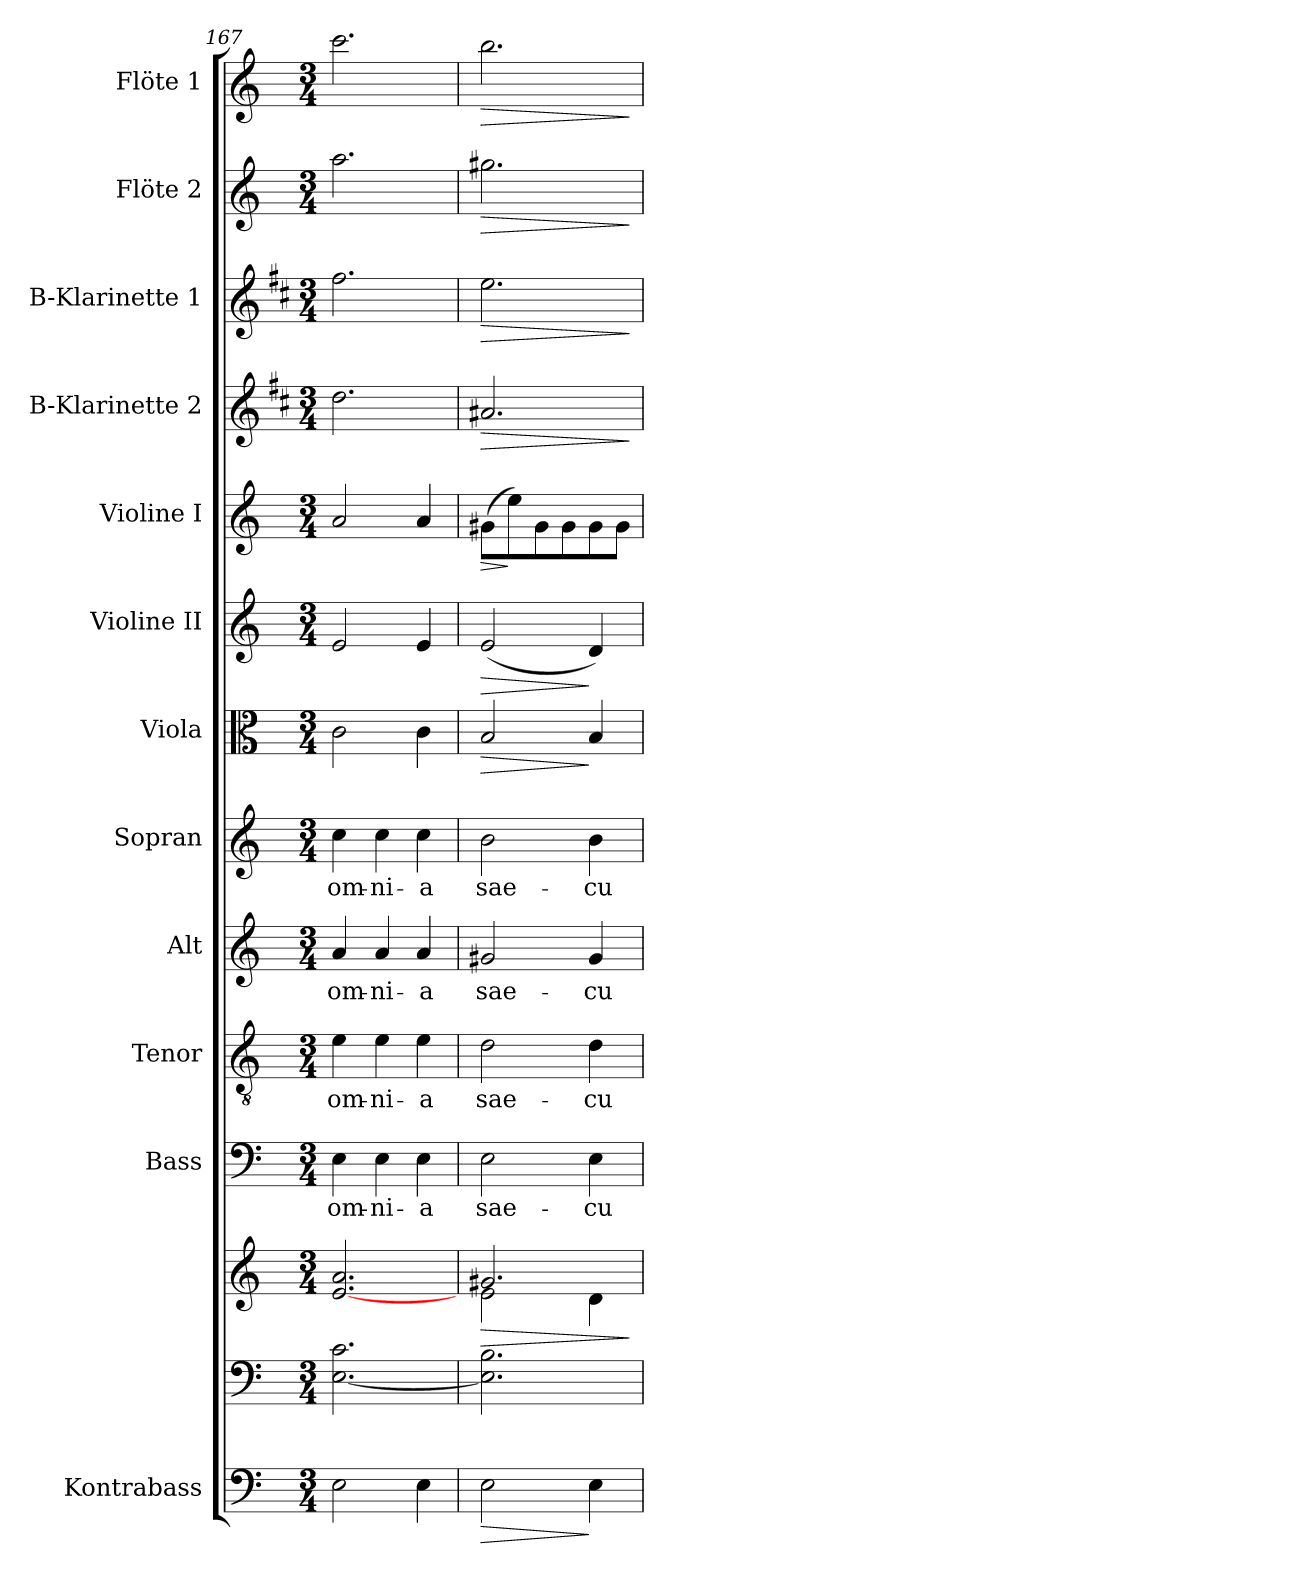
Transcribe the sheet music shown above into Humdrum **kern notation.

**kern	**dynam	**kern	**kern	**dynam	**kern	**text	**kern	**text	**kern	**text	**kern	**text	**kern	**dynam	**kern	**dynam	**kern	**dynam	**kern	**dynam	**kern	**dynam	**kern	**dynam	**kern	**dynam
*part13	*part13	*part12	*part12	*part12	*part11	*part11	*part10	*part10	*part9	*part9	*part8	*part8	*part7	*part7	*part6	*part6	*part5	*part5	*part4	*part4	*part3	*part3	*part2	*part2	*part1	*part1
*staff14	*staff14	*staff13	*staff12	*staff12/13	*staff11	*staff11	*staff10	*staff10	*staff9	*staff9	*staff8	*staff8	*staff7	*staff7	*staff6	*staff6	*staff5	*staff5	*staff4	*staff4	*staff3	*staff3	*staff2	*staff2	*staff1	*staff1
*I"Kontrabass	*	*	*	*	*I"Bass	*	*I"Tenor	*	*I"Alt	*	*I"Sopran	*	*I"Viola	*	*I"Violine II	*	*I"Violine I	*	*I"B-Klarinette 2	*	*I"B-Klarinette 1	*	*I"Flöte 2	*	*I"Flöte 1	*
*I'Kb.	*	*	*	*	*I'B.	*	*I'T.	*	*I'A.	*	*I'S.	*	*I'Vla.	*	*I'Vl. II	*	*I'Vl. I	*	*I'B Kl. 2	*	*I'B Kl. 1	*	*I'Fl. 2	*	*I'Fl. 1	*
!!LO:PB:g=z
*clefF4	*	*clefF4	*clefG2	*	*clefF4	*	*clefGv2	*	*clefG2	*	*clefG2	*	*clefC3	*	*clefG2	*	*clefG2	*	*clefG2	*	*clefG2	*	*clefG2	*	*clefG2	*
*ITrd7c12	*	*	*	*	*	*	*	*	*	*	*	*	*	*	*	*	*	*	*ITrd1c2	*	*ITrd1c2	*	*	*	*	*
*k[]	*	*k[]	*k[]	*	*k[]	*	*k[]	*	*k[]	*	*k[]	*	*k[]	*	*k[]	*	*k[]	*	*k[]	*	*k[]	*	*k[]	*	*k[]	*
*C:	*	*C:	*C:	*	*C:	*	*C:	*	*C:	*	*C:	*	*C:	*	*C:	*	*C:	*	*C:	*	*C:	*	*C:	*	*C:	*
*M3/4	*	*M3/4	*M3/4	*	*M3/4	*	*M3/4	*	*M3/4	*	*M3/4	*	*M3/4	*	*M3/4	*	*M3/4	*	*M3/4	*	*M3/4	*	*M3/4	*	*M3/4	*
=167	=167	=167	=167	=167	=167	=167	=167	=167	=167	=167	=167	=167	=167	=167	=167	=167	=167	=167	=167	=167	=167	=167	=167	=167	=167	=167
!	!	!	!	!	!	!LO:LY:b	!	!LO:LY:b	!	!LO:LY:b	!	!LO:LY:b	!	!	!	!	!	!	!	!	!	!	!	!	!	!
2EE\	.	[<2.E\ 2.c\	[2.e/ 2.a/	.	4E\	om-	4e\	om-	4a/	om-	4cc\	om-	2c\	.	2e/	.	2a/	.	2.cc\	.	2.ee\	.	2.aa\	.	2.ccc\	.
!	!	!	!	!	!	!LO:LY:b	!	!LO:LY:b	!	!LO:LY:b	!	!LO:LY:b	!	!	!	!	!	!	!	!	!	!	!	!	!	!
.	.	.	.	.	4E\	-ni-	4e\	-ni-	4a/	-ni-	4cc\	-ni-	.	.	.	.	.	.	.	.	.	.	.	.	.	.
!	!	!	!	!	!	!LO:LY:b	!	!LO:LY:b	!	!LO:LY:b	!	!LO:LY:b	!	!	!	!	!	!	!	!	!	!	!	!	!	!
4EE\	.	.	.	.	4E\	-a	4e\	-a	4a/	-a	4cc\	-a	4c\	.	4e/	.	4a/	.	.	.	.	.	.	.	.	.
=168	=168	=168	=168	=168	=168	=168	=168	=168	=168	=168	=168	=168	=168	=168	=168	=168	=168	=168	=168	=168	=168	=168	=168	=168	=168	=168
!	!LO:HP:b	!	!	!LO:HP:b	!	!LO:LY:b	!	!LO:LY:b	!	!LO:LY:b	!	!LO:LY:b	!	!LO:HP:b	!	!LO:HP:b	!	!LO:HP:b	!	!LO:HP:b	!	!LO:HP:b	!	!LO:HP:b	!	!LO:HP:b
*	*	*	*^	*	*	*	*	*	*	*	*	*	*	*	*	*	*	*	*	*	*	*	*	*	*	*
2EE\	>	2.E\] 2.B\	2.g#X/	2e\	>	2E\	sae-	2d\	sae-	2g#X/	sae-	2b\	sae-	2B/	>	(<2e/	>	(>8g#X\L	>	2.g#X/	>	2.dd\	>	2.gg#X\	>	2.bb\	>
.	.	.	.	.	.	.	.	.	.	.	.	.	.	.	.	.	.	8ee\)	]	.	.	.	.	.	.	.	.
.	.	.	.	.	.	.	.	.	.	.	.	.	.	.	.	.	.	8g#\	.	.	.	.	.	.	.	.	.
.	.	.	.	.	.	.	.	.	.	.	.	.	.	.	.	.	.	8g#\	.	.	.	.	.	.	.	.	.
!	!	!	!	!	!	!	!LO:LY:b	!	!LO:LY:b	!	!LO:LY:b	!	!LO:LY:b	!	!	!	!	!	!	!	!	!	!	!	!	!	!
4EE\	]	.	.	4d\	.	4E\	-cu-	4d\	-cu-	4g#/	-cu-	4b\	-cu-	4B/	]	4d/)	]	8g#\	.	.	.	.	.	.	.	.	.
.	.	.	.	.	.	.	.	.	.	.	.	.	.	.	.	.	.	8g#\J	.	.	.	.	.	.	.	.	.
*	*	*	*v	*v	*	*	*	*	*	*	*	*	*	*	*	*	*	*	*	*	*	*	*	*	*	*	*
.	.	.	.	]	.	.	.	.	.	.	.	.	.	.	.	.	.	.	.	]	.	]	.	]	.	]
=	=	=	=	=	=	=	=	=	=	=	=	=	=	=	=	=	=	=	=	=	=	=	=	=	=	=
*-	*-	*-	*-	*-	*-	*-	*-	*-	*-	*-	*-	*-	*-	*-	*-	*-	*-	*-	*-	*-	*-	*-	*-	*-	*-	*-
